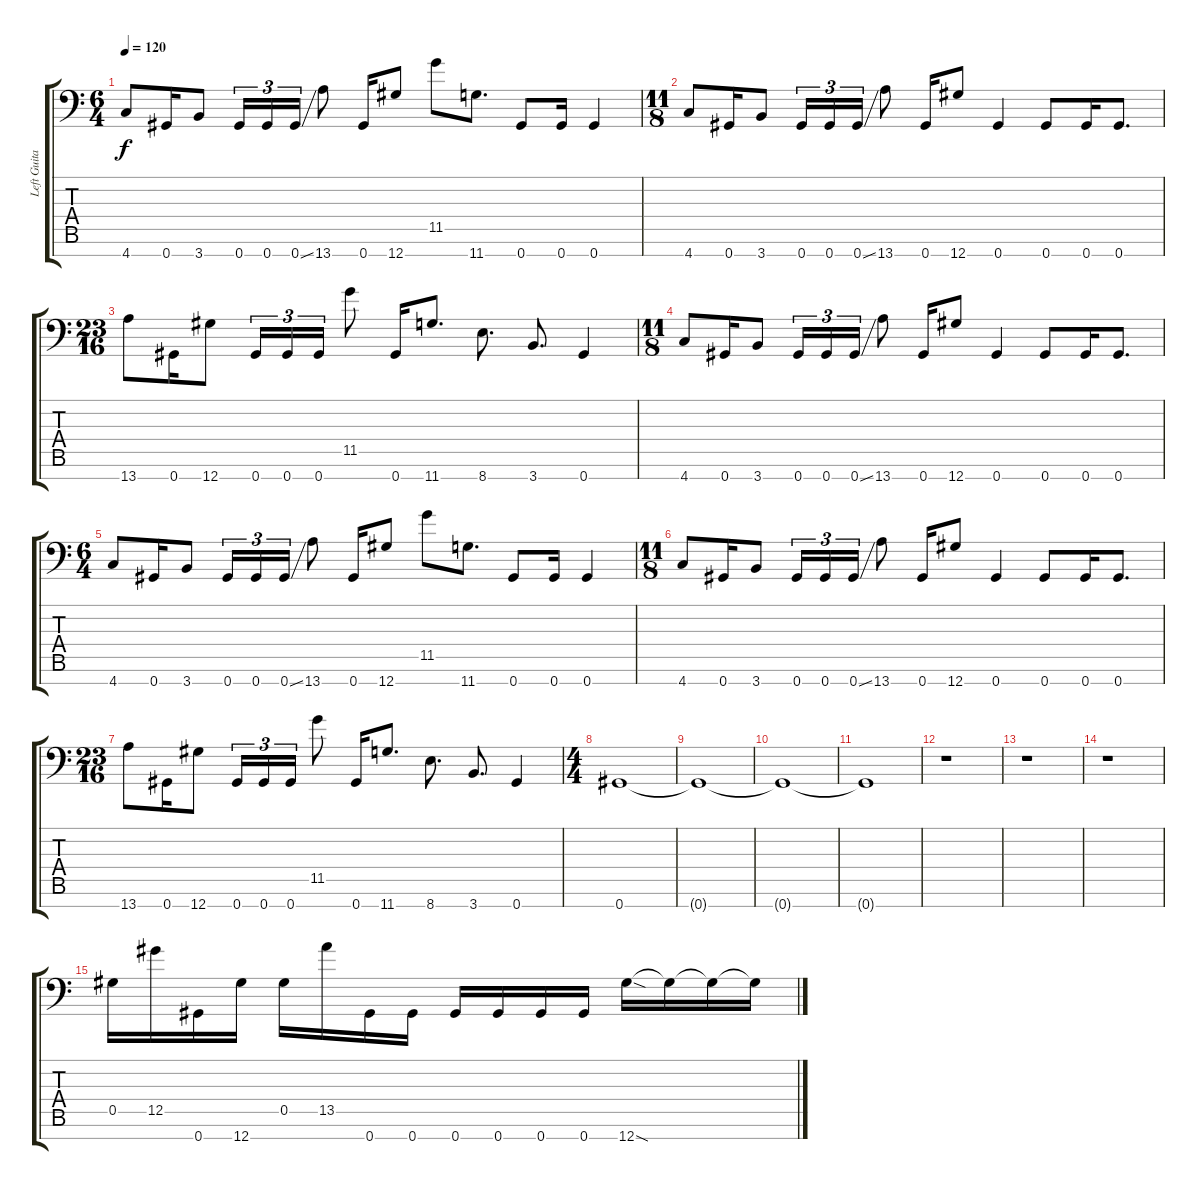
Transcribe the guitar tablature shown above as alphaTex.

\track ("Left Guitar" "Left Guita") {instrument overdrivenguitar}
\staff {score tabs}
\tuning (Eb4 Bb3 Gb3 Db3 Ab2 Eb2 Ab1) {hide}
\ts (6 4)
\tempo 120
\clef f4
\ks c
4.7.8{dy f} 0.7.16 3.7.8 0.7.16{tu (3 2)} 0.7.16{tu (3 2)} 0.7{ss}.16{tu (3 2)} 13.7.8 0.7.16 12.7.8 11.5.8 11.7.8{d} 0.7.8 0.7.16 0.7.4 |
\ts (11 8)
4.7.8 0.7.16 3.7.8 0.7.16{tu (3 2)} 0.7.16{tu (3 2)} 0.7{ss}.16{tu (3 2)} 13.7.8 0.7.16 12.7.8 0.7.4 0.7.8 0.7.16 0.7.8{d} |
\ts (23 16)
13.7.8 0.7.16 12.7.8 0.7.16{tu (3 2)} 0.7.16{tu (3 2)} 0.7.16{tu (3 2)} 11.5.8 0.7.16 11.7.8{d} 8.7.8{d} 3.7.8{d} 0.7.4 |
\ts (11 8)
4.7.8 0.7.16 3.7.8 0.7.16{tu (3 2)} 0.7.16{tu (3 2)} 0.7{ss}.16{tu (3 2)} 13.7.8 0.7.16 12.7.8 0.7.4 0.7.8 0.7.16 0.7.8{d} |
\ts (6 4)
4.7.8 0.7.16 3.7.8 0.7.16{tu (3 2)} 0.7.16{tu (3 2)} 0.7{ss}.16{tu (3 2)} 13.7.8 0.7.16 12.7.8 11.5.8 11.7.8{d} 0.7.8 0.7.16 0.7.4 |
\ts (11 8)
4.7.8 0.7.16 3.7.8 0.7.16{tu (3 2)} 0.7.16{tu (3 2)} 0.7{ss}.16{tu (3 2)} 13.7.8 0.7.16 12.7.8 0.7.4 0.7.8 0.7.16 0.7.8{d} |
\ts (23 16)
13.7.8 0.7.16 12.7.8 0.7.16{tu (3 2)} 0.7.16{tu (3 2)} 0.7.16{tu (3 2)} 11.5.8 0.7.16 11.7.8{d} 8.7.8{d} 3.7.8{d} 0.7.4 |
\ts (4 4)
0.7.1{volume 0} |
0.7{t}.1 |
0.7{t}.1 |
0.7{t}.1 |
r.1 |
r.1 |
r.1 |
0.5.16{volume 13} 12.5.16 0.7.16 12.7.16 0.5.16 13.5.16 0.7.16 0.7.16 0.7.16 0.7.16 0.7.16 0.7.16 12.7{sod}.16 12.7{t}.16 12.7{t}.16 12.7{t}.16
